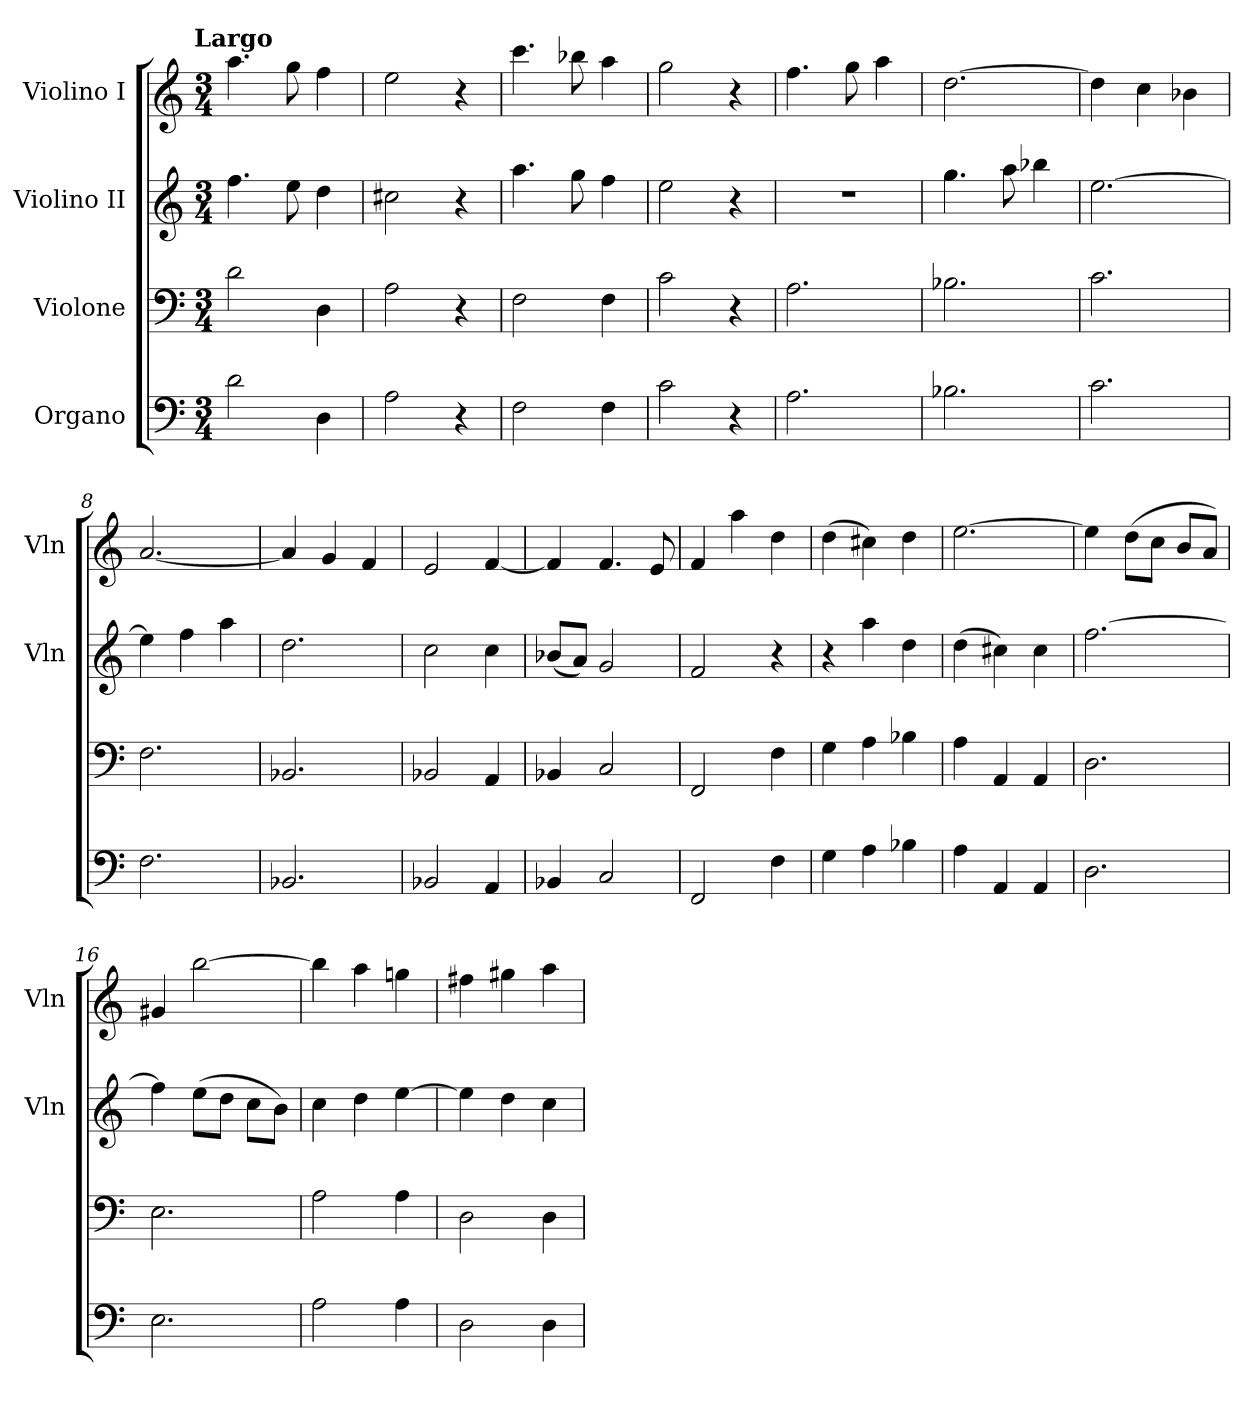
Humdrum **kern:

**kern	**kern	**kern	**kern
*part4	*part3	*part2	*part1
*staff4	*staff3	*staff2	*staff1
*I"Organo	*I"Violone	*I"Violino II	*I"Violino I
*	*	*I'Vln	*I'Vln
*clefF4	*clefF4	*clefG2	*clefG2
*k[]	*k[]	*k[]	*k[]
!!LO:TX:omd:t=Largo
*M3/4	*M3/4	*M3/4	*M3/4
*MM46	*MM46	*MM46	*MM46
=1	=1	=1	=1
2d	2d	4.ff	4.aa
.	.	8ee	8gg
4D	4D	4dd	4ff
=2	=2	=2	=2
2A	2A	2cc#X	2ee
4r	4r	4r	4r
=3	=3	=3	=3
2F	2F	4.aa	4.ccc
.	.	8gg	8bb-X
4F	4F	4ff	4aa
=4	=4	=4	=4
2c	2c	2ee	2gg
4r	4r	4r	4r
=5	=5	=5	=5
2.A	2.A	2.r	4.ff
.	.	.	8gg
.	.	.	4aa
=6	=6	=6	=6
2.B-X	2.B-X	4.gg	[2.dd
.	.	8aa	.
.	.	4bb-X	.
=7	=7	=7	=7
2.c	2.c	[2.ee	4dd]
.	.	.	4cc
.	.	.	4b-X
=8	=8	=8	=8
2.F	2.F	4ee]	[2.a
.	.	4ff	.
.	.	4aa	.
=9	=9	=9	=9
2.BB-X	2.BB-X	2.dd	4a]
.	.	.	4g
.	.	.	4f
=10	=10	=10	=10
2BB-X	2BB-X	2cc	2e
4AA	4AA	4cc	[4f
=11	=11	=11	=11
4BB-X	4BB-X	(8b-XL	4f]
.	.	8aJ)	.
2C	2C	2g	4.f
.	.	.	8e
=12	=12	=12	=12
2FF	2FF	2f	4f
.	.	.	4aa
4F	4F	4r	4dd
=13	=13	=13	=13
4G	4G	4r	(4dd
4A	4A	4aa	4cc#X)
4B-X	4B-X	4dd	4dd
=14	=14	=14	=14
4A	4A	(4dd	[2.ee
4AA	4AA	4cc#X)	.
4AA	4AA	4cc#	.
=15	=15	=15	=15
2.D	2.D	[2.ff	4ee]
.	.	.	(8ddL
.	.	.	8ccJ
.	.	.	8bL
.	.	.	8aJ)
=16	=16	=16	=16
2.E	2.E	4ff]	4g#X
.	.	(8eeL	[2bb
.	.	8ddJ	.
.	.	8ccL	.
.	.	8bJ)	.
=17	=17	=17	=17
2A	2A	4cc	4bb]
.	.	4dd	4aa
4A	4A	[4ee	4ggn
=18	=18	=18	=18
2D	2D	4ee]	4ff#X
.	.	4dd	4gg#X
4D	4D	4cc	4aa
=	=	=	=
*-	*-	*-	*-
